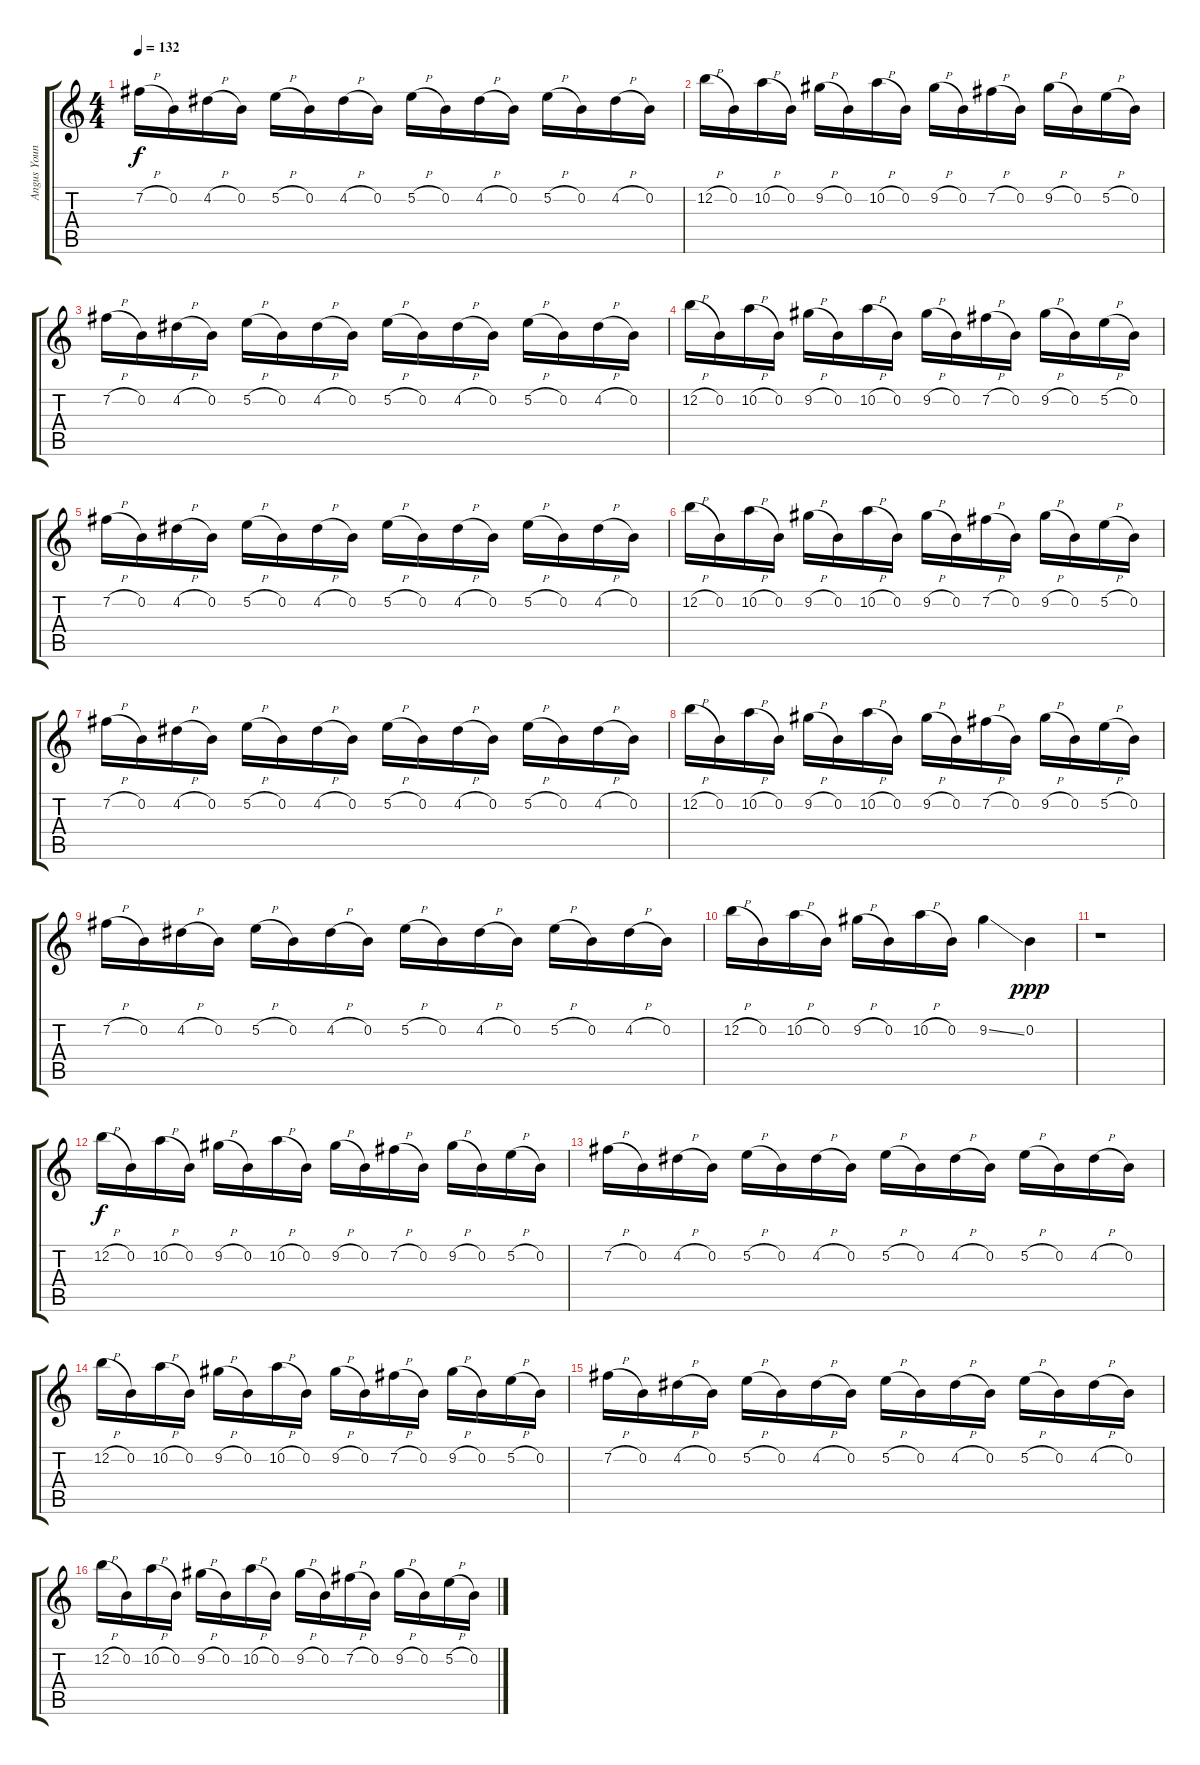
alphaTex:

\track ("Angus Young" "Angus Youn") {instrument overdrivenguitar}
\staff {score tabs}
\tuning (E4 B3 G3 D3 A2 E2) {hide}
\ts (4 4)
\tempo 132
\clef g2
\ks c
7.2{h}.16{dy f} 0.2.16 4.2{h}.16 0.2.16 5.2{h}.16 0.2.16 4.2{h}.16 0.2.16 5.2{h}.16 0.2.16 4.2{h}.16 0.2.16 5.2{h}.16 0.2.16 4.2{h}.16 0.2.16 |
12.2{h}.16 0.2.16 10.2{h}.16 0.2.16 9.2{h}.16 0.2.16 10.2{h}.16 0.2.16 9.2{h}.16 0.2.16 7.2{h}.16 0.2.16 9.2{h}.16 0.2.16 5.2{h}.16 0.2.16 |
7.2{h}.16 0.2.16 4.2{h}.16 0.2.16 5.2{h}.16 0.2.16 4.2{h}.16 0.2.16 5.2{h}.16 0.2.16 4.2{h}.16 0.2.16 5.2{h}.16 0.2.16 4.2{h}.16 0.2.16 |
12.2{h}.16 0.2.16 10.2{h}.16 0.2.16 9.2{h}.16 0.2.16 10.2{h}.16 0.2.16 9.2{h}.16 0.2.16 7.2{h}.16 0.2.16 9.2{h}.16 0.2.16 5.2{h}.16 0.2.16 |
7.2{h}.16 0.2.16 4.2{h}.16 0.2.16 5.2{h}.16 0.2.16 4.2{h}.16 0.2.16 5.2{h}.16 0.2.16 4.2{h}.16 0.2.16 5.2{h}.16 0.2.16 4.2{h}.16 0.2.16 |
12.2{h}.16 0.2.16 10.2{h}.16 0.2.16 9.2{h}.16 0.2.16 10.2{h}.16 0.2.16 9.2{h}.16 0.2.16 7.2{h}.16 0.2.16 9.2{h}.16 0.2.16 5.2{h}.16 0.2.16 |
7.2{h}.16 0.2.16 4.2{h}.16 0.2.16 5.2{h}.16 0.2.16 4.2{h}.16 0.2.16 5.2{h}.16 0.2.16 4.2{h}.16 0.2.16 5.2{h}.16 0.2.16 4.2{h}.16 0.2.16 |
12.2{h}.16 0.2.16 10.2{h}.16 0.2.16 9.2{h}.16 0.2.16 10.2{h}.16 0.2.16 9.2{h}.16 0.2.16 7.2{h}.16 0.2.16 9.2{h}.16 0.2.16 5.2{h}.16 0.2.16 |
7.2{h}.16 0.2.16 4.2{h}.16 0.2.16 5.2{h}.16 0.2.16 4.2{h}.16 0.2.16 5.2{h}.16 0.2.16 4.2{h}.16 0.2.16 5.2{h}.16 0.2.16 4.2{h}.16 0.2.16 |
12.2{h}.16 0.2.16 10.2{h}.16 0.2.16 9.2{h}.16 0.2.16 10.2{h}.16 0.2.16 9.2{ss}.4 0.2.4{dy ppp} |
r.1 |
12.2{h}.16{dy f} 0.2.16 10.2{h}.16 0.2.16 9.2{h}.16 0.2.16 10.2{h}.16 0.2.16 9.2{h}.16 0.2.16 7.2{h}.16 0.2.16 9.2{h}.16 0.2.16 5.2{h}.16 0.2.16 |
7.2{h}.16 0.2.16 4.2{h}.16 0.2.16 5.2{h}.16 0.2.16 4.2{h}.16 0.2.16 5.2{h}.16 0.2.16 4.2{h}.16 0.2.16 5.2{h}.16 0.2.16 4.2{h}.16 0.2.16 |
12.2{h}.16 0.2.16 10.2{h}.16 0.2.16 9.2{h}.16 0.2.16 10.2{h}.16 0.2.16 9.2{h}.16 0.2.16 7.2{h}.16 0.2.16 9.2{h}.16 0.2.16 5.2{h}.16 0.2.16 |
7.2{h}.16 0.2.16 4.2{h}.16 0.2.16 5.2{h}.16 0.2.16 4.2{h}.16 0.2.16 5.2{h}.16 0.2.16 4.2{h}.16 0.2.16 5.2{h}.16 0.2.16 4.2{h}.16 0.2.16 |
12.2{h}.16 0.2.16 10.2{h}.16 0.2.16 9.2{h}.16 0.2.16 10.2{h}.16 0.2.16 9.2{h}.16 0.2.16 7.2{h}.16 0.2.16 9.2{h}.16 0.2.16 5.2{h}.16 0.2.16
